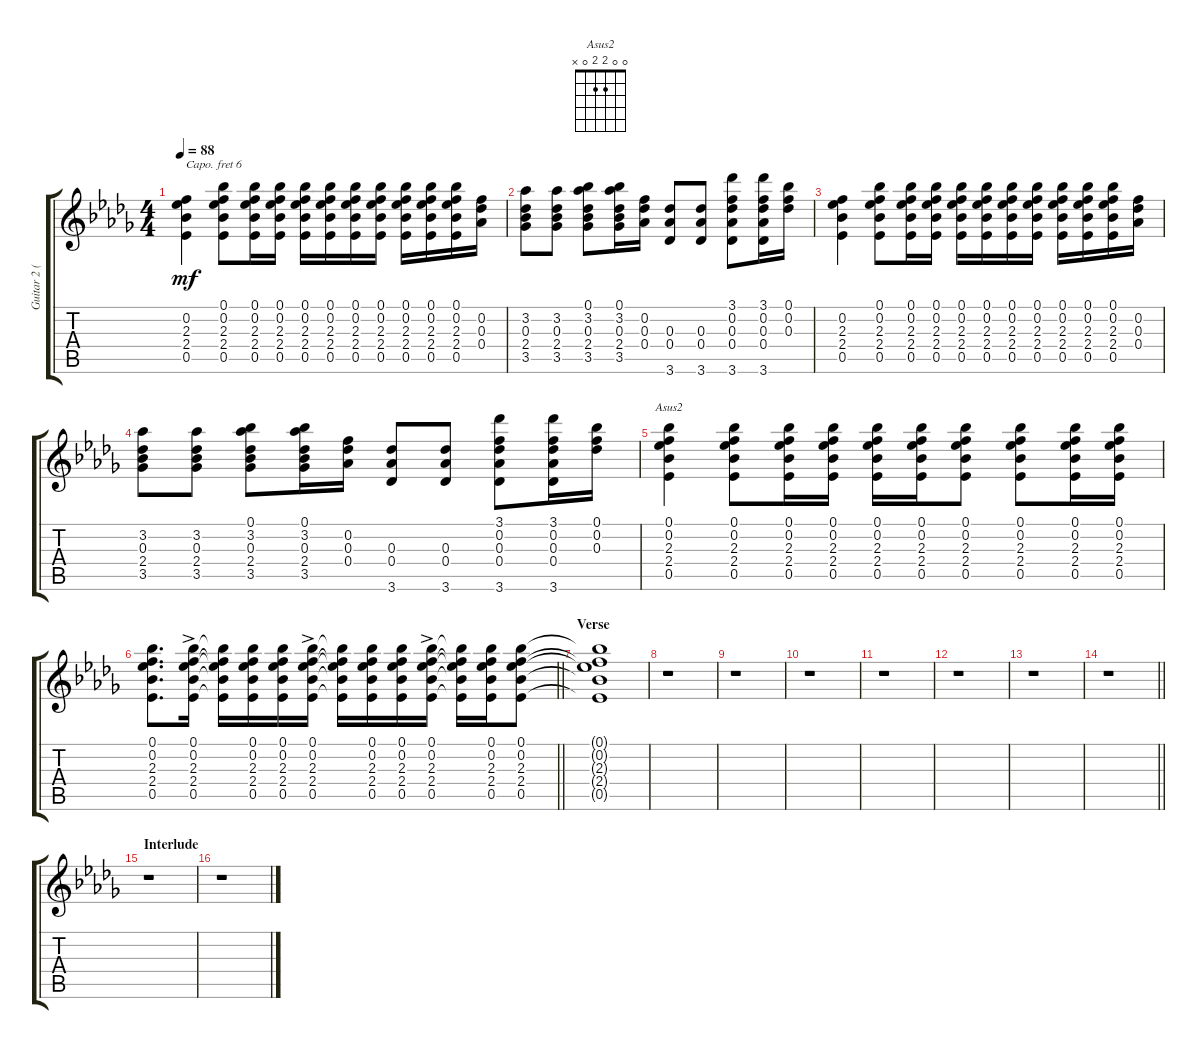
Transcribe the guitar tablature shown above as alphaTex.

\track ("Guitar 2 (acous.)" "Guitar 2 (") {instrument acousticguitarsteel}
\staff {score tabs}
\capo 6
\tuning (E4 B3 G3 D3 A2 E2) {hide}
\chord ("Asus2" 0 0 2 2 0 x)
\ts (4 4)
\tempo 88
\clef g2
\ks bbminor
(0.2 2.3 2.4 0.5).4{dy mf} (0.1 0.2 2.3 2.4 0.5).8 (0.1 0.2 2.3 2.4 0.5).16 (0.1 0.2 2.3 2.4 0.5).16 (0.1 0.2 2.3 2.4 0.5).16 (0.1 0.2 2.3 2.4 0.5).16 (0.1 0.2 2.3 2.4 0.5).16 (0.1 0.2 2.3 2.4 0.5).16 (0.1 0.2 2.3 2.4 0.5).16 (0.1 0.2 2.3 2.4 0.5).16 (0.1 0.2 2.3 2.4 0.5).16 (0.2 0.3 0.4).16 |
(3.2 0.3 2.4 3.5).8 (3.2 0.3 2.4 3.5).8 (0.1 3.2 0.3 2.4 3.5).8 (0.1 3.2 0.3 2.4 3.5).16 (0.2 0.3 0.4).16 (0.3 0.4 3.6).8 (0.3 0.4 3.6).8 (3.1 0.2 0.3 0.4 3.6).8 (3.1 0.2 0.3 0.4 3.6).16 (0.1 0.2 0.3).16 |
(0.2 2.3 2.4 0.5).4 (0.1 0.2 2.3 2.4 0.5).8 (0.1 0.2 2.3 2.4 0.5).16 (0.1 0.2 2.3 2.4 0.5).16 (0.1 0.2 2.3 2.4 0.5).16 (0.1 0.2 2.3 2.4 0.5).16 (0.1 0.2 2.3 2.4 0.5).16 (0.1 0.2 2.3 2.4 0.5).16 (0.1 0.2 2.3 2.4 0.5).16 (0.1 0.2 2.3 2.4 0.5).16 (0.1 0.2 2.3 2.4 0.5).16 (0.2 0.3 0.4).16 |
(3.2 0.3 2.4 3.5).8 (3.2 0.3 2.4 3.5).8 (0.1 3.2 0.3 2.4 3.5).8 (0.1 3.2 0.3 2.4 3.5).16 (0.2 0.3 0.4).16 (0.3 0.4 3.6).8 (0.3 0.4 3.6).8 (3.1 0.2 0.3 0.4 3.6).8 (3.1 0.2 0.3 0.4 3.6).16 (0.1 0.2 0.3).16 |
(0.1 0.2 2.3 2.4 0.5).4{ch "Asus2"} (0.1 0.2 2.3 2.4 0.5).8 (0.1 0.2 2.3 2.4 0.5).16 (0.1 0.2 2.3 2.4 0.5).16 (0.1 0.2 2.3 2.4 0.5).16 (0.1 0.2 2.3 2.4 0.5).16 (0.1 0.2 2.3 2.4 0.5).8 (0.1 0.2 2.3 2.4 0.5).8 (0.1 0.2 2.3 2.4 0.5).16 (0.1 0.2 2.3 2.4 0.5).16 |
\barLineRight lightlight
(0.1 0.2 2.3 2.4 0.5).8{d} (0.1{ac} 0.2{ac} 2.3{ac} 2.4{ac} 0.5{ac}).16 (0.1{t} 0.2{t} 2.3{t} 2.4{t} 0.5{t}).16 (0.1 0.2 2.3 2.4 0.5).16 (0.1 0.2 2.3 2.4 0.5).16 (0.1{ac} 0.2{ac} 2.3{ac} 2.4{ac} 0.5{ac}).16 (0.1{t} 0.2{t} 2.3{t} 2.4{t} 0.5{t}).16 (0.1 0.2 2.3 2.4 0.5).16 (0.1 0.2 2.3 2.4 0.5).16 (0.1{ac} 0.2{ac} 2.3{ac} 2.4{ac} 0.5{ac}).16 (0.1{t} 0.2{t} 2.3{t} 2.4{t} 0.5{t}).16 (0.1 0.2 2.3 2.4 0.5).16 (0.1 0.2 2.3 2.4 0.5).8 |
\section ("" "Verse")
(0.1{t} 0.2{t} 2.3{t} 2.4{t} 0.5{t}).1 |
r.1 |
r.1 |
r.1 |
r.1 |
r.1 |
r.1 |
\barLineRight lightlight
r.1 |
\section ("" "Interlude")
r.1 |
r.1
